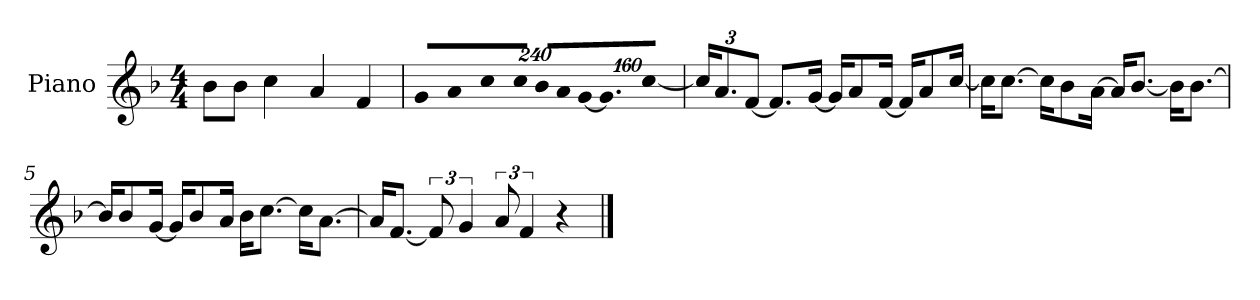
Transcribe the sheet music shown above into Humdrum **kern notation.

**kern
*part1
*staff1
*I"Piano
*I'P-no
*clefG2
*k[b-]
*M4/4
*MM90
=1
8b-\L
8b-\J
4cc\
4a/
4f/
=2
*Xbrackettup
!LO:N:vis=8
960%137g/L
!LO:N:vis=8
960%137a/
!LO:N:vis=8
960%137cc/
!LO:N:vis=16
1920%137cc/Jk
!LO:N:vis=16
1920%137b-/LL
!LO:N:vis=16
1920%137a/
!LO:N:vis=16
[1920%137g/J
!LO:N:vis=8.
640%137g/]
!LO:N:vis=16
[1920%137cc/Jk
=3
24cc/KL]
12.a/
[12f/J
8.f/L]
[16g/Jk
16g/KL]
8a/
[16f/Jk
16f/KL]
8a/
[16cc/Jk
=4
16cc\KL]
[8.cc\J
16cc\KL]
8b-\
[16a\Jk
16a/KL]
[8.b-/J
16b-\KL]
[8.b-\J
!!LO:LB:g=z
=5
16b-/KL]
8b-/
[16g/Jk
16g/KL]
8b-/
16a/Jk
16b-\KL
[8.cc\J
16cc\KL]
[8.a\J
=6
16a/KL]
[8.f/J
*brackettup
12f/]
6g/
12a/
6f/
4r
==
*-
